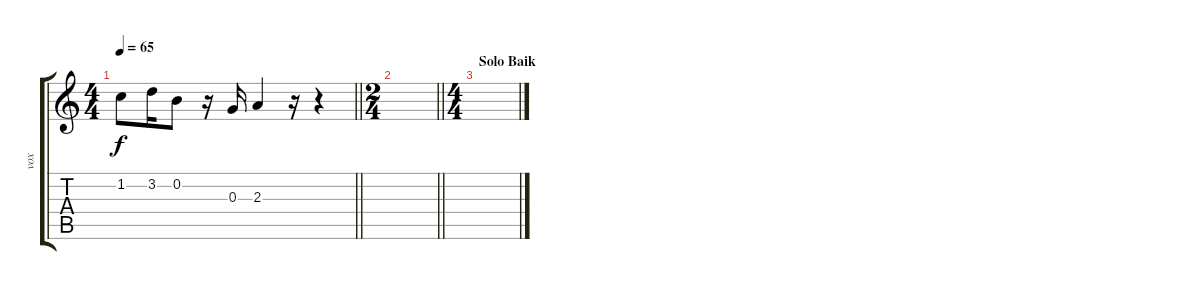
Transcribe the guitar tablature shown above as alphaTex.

\track ("vox" "vox") {instrument acousticguitarsteel}
\staff {score tabs}
\tuning (E4 B3 G3 D3 A2 E2) {hide}
\ts (4 4)
\tempo 65
\clef g2
\barLineRight lightlight
\ks c
1.2.8{dy f} 3.2.16 0.2.8 r.16 0.3.16 2.3.4 r.16 r.4 |
\ts (2 4)
\barLineRight lightlight
|
\ts (4 4)
\section ("" "Solo Baik")
